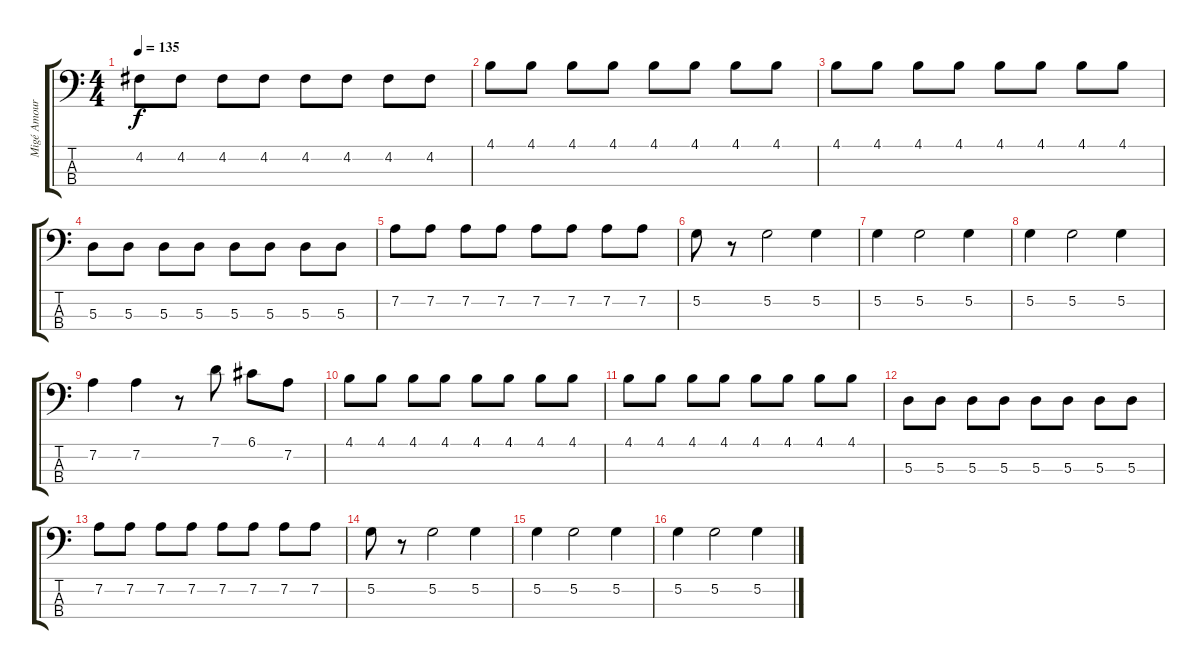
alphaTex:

\track ("Migé Amour" "Migé Amour") {instrument electricbassfinger}
\staff {score tabs}
\tuning (G2 D2 A1 E1) {hide}
\ts (4 4)
\tempo 135
\clef f4
\ks c
4.2.8{dy f} 4.2.8 4.2.8 4.2.8 4.2.8 4.2.8 4.2.8 4.2.8 |
4.1.8 4.1.8 4.1.8 4.1.8 4.1.8 4.1.8 4.1.8 4.1.8 |
4.1.8 4.1.8 4.1.8 4.1.8 4.1.8 4.1.8 4.1.8 4.1.8 |
5.3.8 5.3.8 5.3.8 5.3.8 5.3.8 5.3.8 5.3.8 5.3.8 |
7.2.8 7.2.8 7.2.8 7.2.8 7.2.8 7.2.8 7.2.8 7.2.8 |
5.2.8 r.8 5.2.2 5.2.4 |
5.2.4 5.2.2 5.2.4 |
5.2.4 5.2.2 5.2.4 |
7.2.4 7.2.4 r.8 7.1.8 6.1.8 7.2.8 |
4.1.8 4.1.8 4.1.8 4.1.8 4.1.8 4.1.8 4.1.8 4.1.8 |
4.1.8 4.1.8 4.1.8 4.1.8 4.1.8 4.1.8 4.1.8 4.1.8 |
5.3.8 5.3.8 5.3.8 5.3.8 5.3.8 5.3.8 5.3.8 5.3.8 |
7.2.8 7.2.8 7.2.8 7.2.8 7.2.8 7.2.8 7.2.8 7.2.8 |
5.2.8 r.8 5.2.2 5.2.4 |
5.2.4 5.2.2 5.2.4 |
5.2.4 5.2.2 5.2.4
